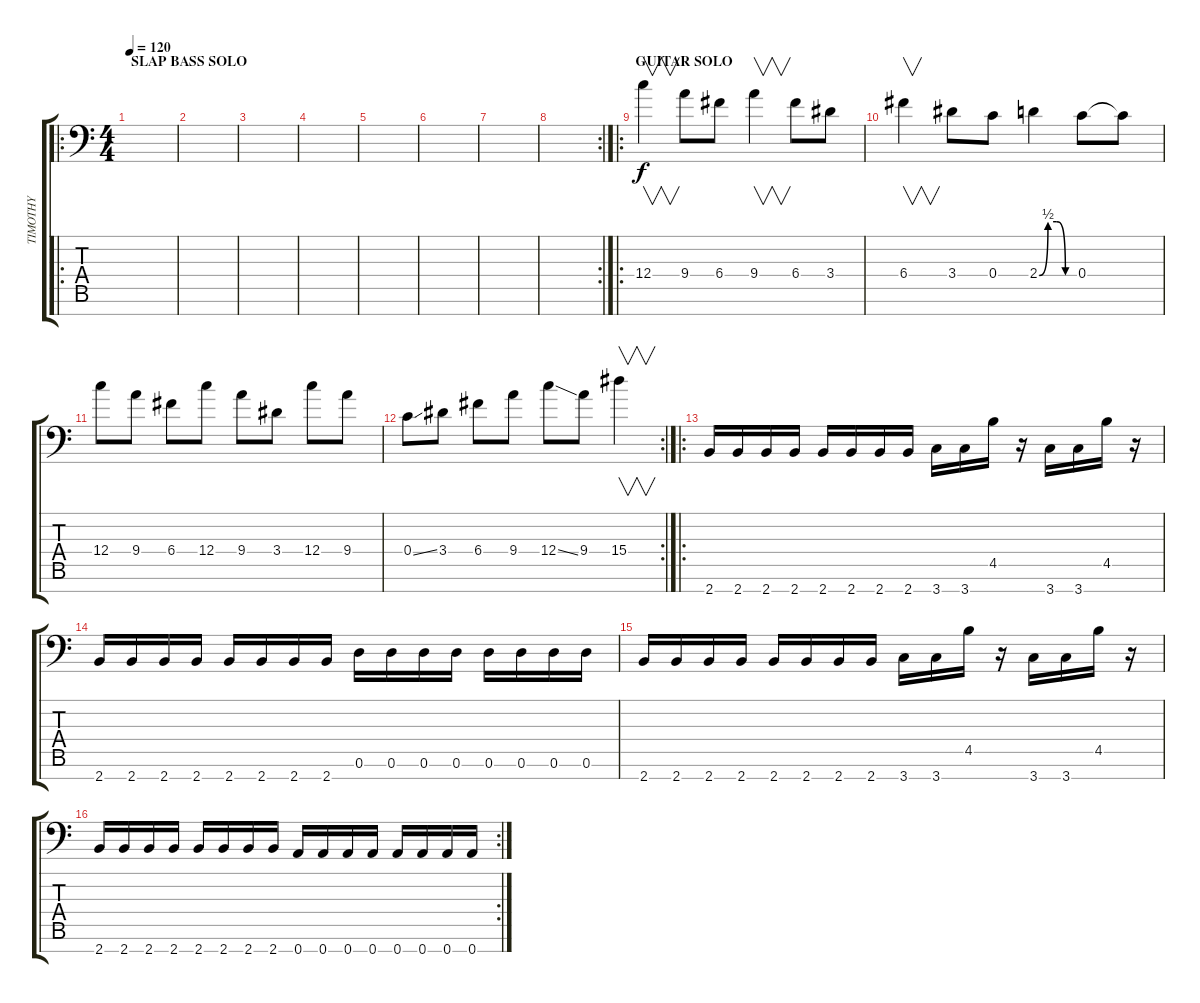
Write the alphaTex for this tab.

\track ("TIMOTHY" "TIMOTHY") {instrument distortionguitar}
\staff {score tabs}
\tuning (D4 A3 F3 C3 G2 D2 A1) {hide}
\ro
\ts (4 4)
\section ("" "SLAP BASS SOLO")
\tempo 120
\clef f4
\ks c
|
|
|
|
|
|
|
\rc 2
|
\ro
\section ("" "GUITAR SOLO")
12.4.4{v} 9.4.8 6.4.8 9.4.4{v} 6.4.8 3.4.8 |
6.4.4{v} 3.4.8 0.4.8 2.4{be (custom 0 0 15 2 30 2 45 0 60 0)}.4 0.4.8 0.4{t}.8 |
12.4.8 9.4.8 6.4.8 12.4.8 9.4.8 3.4.8 12.4.8 9.4.8 |
\rc 2
0.4{ss}.8 3.4.8 6.4.8 9.4.8 12.4{ss}.8 9.4.8 15.4.4{v} |
\ro
2.7.16 2.7.16 2.7.16 2.7.16 2.7.16 2.7.16 2.7.16 2.7.16 3.7.16 3.7.16 4.5.16 r.16 3.7.16 3.7.16 4.5.16 r.16 |
2.7.16 2.7.16 2.7.16 2.7.16 2.7.16 2.7.16 2.7.16 2.7.16 0.6.16 0.6.16 0.6.16 0.6.16 0.6.16 0.6.16 0.6.16 0.6.16 |
2.7.16 2.7.16 2.7.16 2.7.16 2.7.16 2.7.16 2.7.16 2.7.16 3.7.16 3.7.16 4.5.16 r.16 3.7.16 3.7.16 4.5.16 r.16 |
\rc 2
2.7.16 2.7.16 2.7.16 2.7.16 2.7.16 2.7.16 2.7.16 2.7.16 0.7.16 0.7.16 0.7.16 0.7.16 0.7.16 0.7.16 0.7.16 0.7.16
